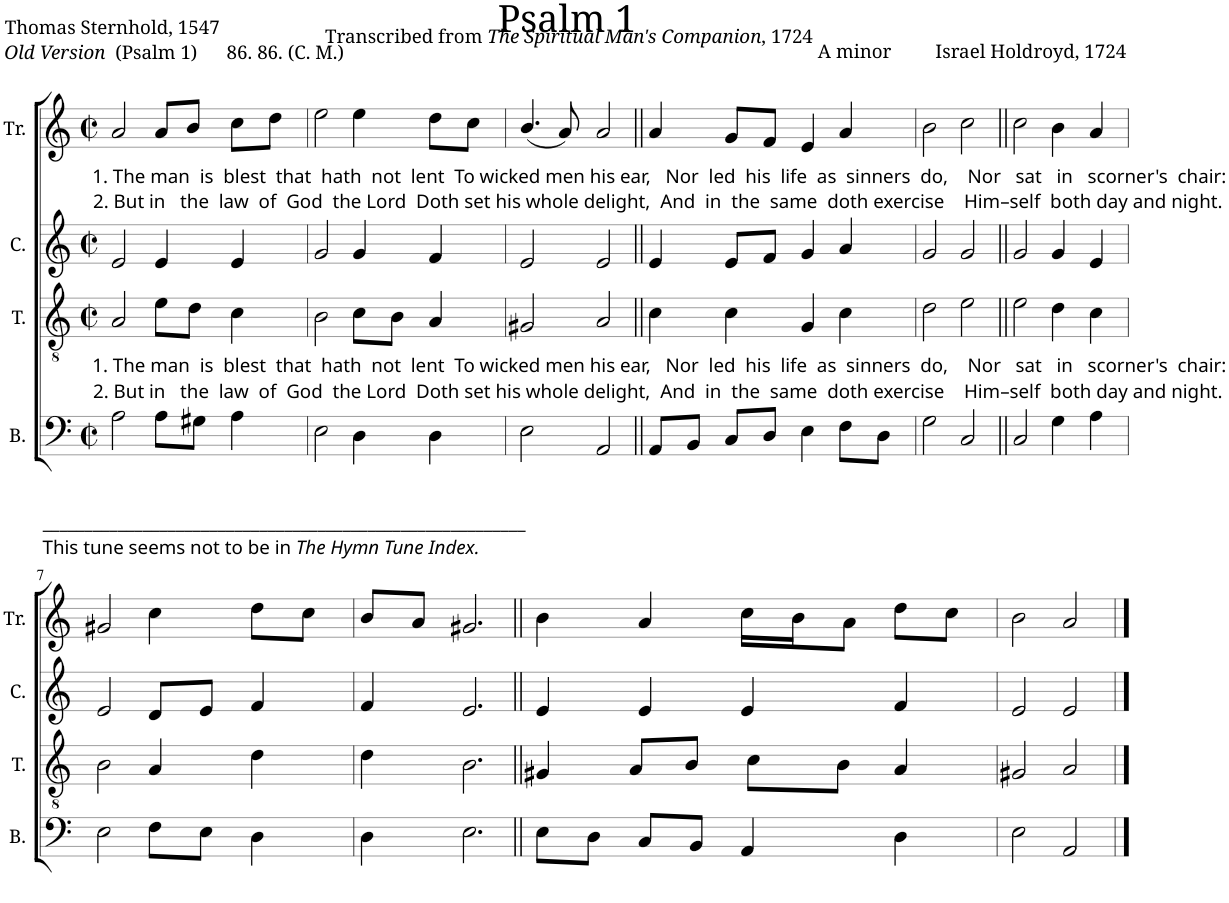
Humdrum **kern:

**kern	**kern	**kern	**kern
*part4	*part3	*part2	*part1
*staff4	*staff3	*staff2	*staff1
*I"B.	*I"T.	*I"C.	*I"Tr.
*I'B.	*I'T.	*I'C.	*I'Tr.
*clefF4	*clefGv2	*clefG2	*clefG2
*k[]	*k[]	*k[]	*k[]
*M2/2	*M2/2	*M2/2	*M2/2
*met(c|)	*met(c|)	*met(c|)	*met(c|)
=1	=1	=1	=1
!	!	!	!LO:TX:b:t=1. The man  is  blest  that  hath  not  lent  To wicked men his ear,   Nor  led  his  life  as  sinners  do,    Nor   sat   in   scorner's  chair&colon;
!	!	!	!LO:TX:b:t=2. But in   the  law  of  God  the Lord  Doth set his whole delight,  And  in  the  same  doth exercise    Him–self  both day and night.
!	!LO:TX:b:t=1. The man  is  blest  that  hath  not  lent  To wicked men his ear,   Nor  led  his  life  as  sinners  do,    Nor   sat   in   scorner's  chair&colon;	!	!
!	!LO:TX:b:t=2. But in   the  law  of  God  the Lord  Doth set his whole delight,  And  in  the  same  doth exercise    Him–self  both day and night.	!	!
!LO:TX:b:t=__________________________________________________________	!	!	!
!LO:TX:b:t=This tune seems not to be in	!	!	!
!LO:TX:b:i:t=The Hymn Tune Index.	!	!	!
2A\	2A/	2e/	2a/
8A\L	8e\L	4e/	8a/L
8G#X\J	8d\J	.	8b/J
4A\	4c\	4e/	8cc\L
.	.	.	8dd\J
=2	=2	=2	=2
2E\	2B\	2g/	2ee\
4D\	8c\L	4g/	4ee\
.	8B\J	.	.
4D\	4A/	4f/	8dd\L
.	.	.	8cc\J
=3	=3	=3	=3
2E\	2G#X/	2e/	(4.b/
.	.	.	8a/)
2AA/	2A/	2e/	2a/
=4||	=4||	=4||	=4||
8AA/L	4c\	4e/	4a/
8BB/J	.	.	.
8C/L	4c\	8e/L	8g/L
8D/J	.	8f/J	8f/J
4E\	4G/	4g/	4e/
8F\L	4c\	4a/	4a/
8D\J	.	.	.
=5	=5	=5	=5
2G\	2d\	2g/	2b\
2C/	2e\	2g/	2cc\
=6||	=6||	=6||	=6||
2C/	2e\	2g/	2cc\
4G\	4d\	4g/	4b\
4A\	4c\	4e/	4a/
!!LO:LB:g=z
=7	=7	=7	=7
2E\	2B\	2e/	2g#X/
8F\L	4A/	8d/L	4cc\
8E\J	.	8e/J	.
4D\	4d\	4f/	8dd\L
.	.	.	8cc\J
=8	=8	=8	=8
4D\	4d\	4f/	8b/L
.	.	.	8a/J
2.E\	2.B\	2.e/	2.g#X/
=9||	=9||	=9||	=9||
8E\L	4G#X/	4e/	4b\
8D\J	.	.	.
8C/L	8A/L	4e/	4a/
8BB/J	8B/J	.	.
4AA/	8c\L	4e/	16cc\LL
.	.	.	16b\J
.	8B\J	.	8a\J
4D\	4A/	4f/	8dd\L
.	.	.	8cc\J
=10	=10	=10	=10
2E\	2G#X/	2e/	2b\
2AA/	2A/	2e/	2a/
==	==	==	==
*-	*-	*-	*-
